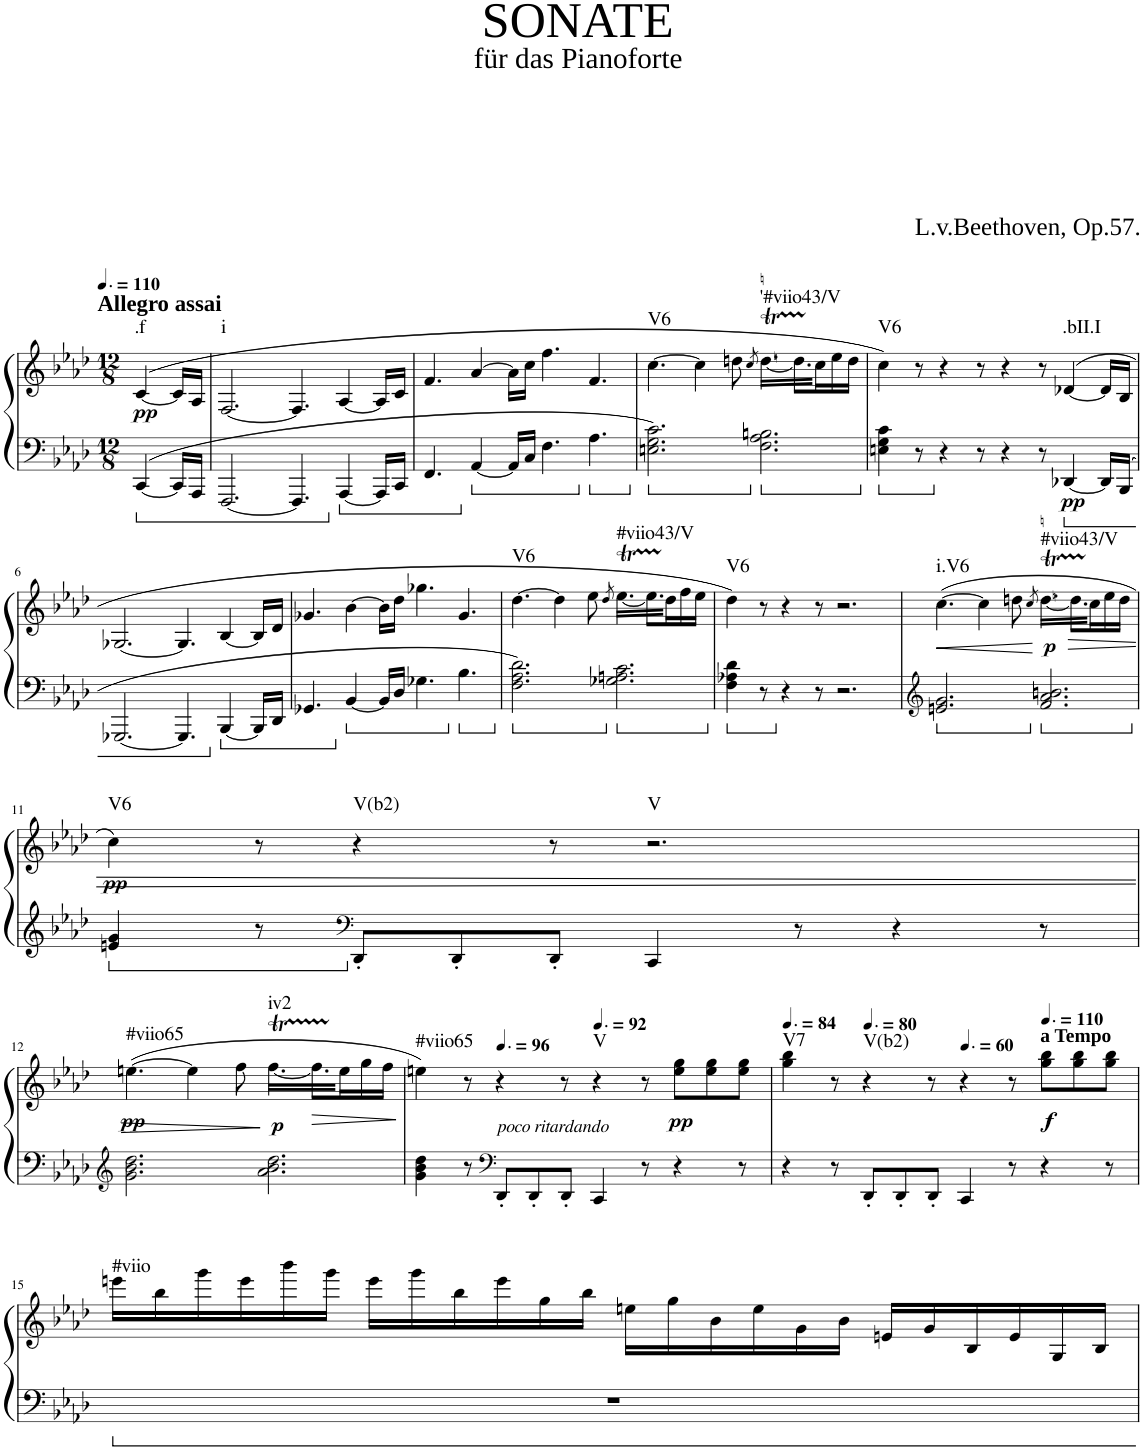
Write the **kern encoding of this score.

**kern	**kern	**dynam	**harte
*part1	*part1	*part1	*part1
*staff2	*staff1	*staff1/2	*
*I"Piano	*	*	*
*I'Pno.	*	*	*
*clefF4	*clefG2	*	*
*k[b-e-a-d-]	*k[b-e-a-d-]	*	*
*M12/8	*M12/8	*	*
*MM165	*MM165	*	*
=1	=1	=1	=1
!	!LO:TX:a:B:t=Allegro assai	!	!
!	!	!LO:DY:b	!LO:H:kt=.f
[4CC/	([4c/	pp	N
16CC/LL]	16c/LL]	.	.
16AAA-/JJ	16A-/JJ	.	.
=2	=2	=2	=2
!	!	!	!LO:H:kt=i
[2.FFF/	[2.F/	.	N
4.FFF/]	4.F/]	.	.
[4AAA-/	[4A-/	.	.
16AAA-/LL]	16A-/LL]	.	.
16CC/JJ	16c/JJ	.	.
=3	=3	=3	=3
4.FF/	4.f/	.	.
[4AA-/	[4a-/	.	.
16AA-/LL]	16a-\LL]	.	.
16C/JJ	16cc\JJ	.	.
4.F\	4.ff\	.	.
4.A-\	4.f/	.	.
=4	=4	=4	=4
*	*^	*	*
!	!	!	!	!LO:H:kt=V6
2.En\ 2.G\ 2.c\	[4.cc\	2.ryy	.	N
.	4cc\]	.	.	.
.	8ddn\	.	.	.
.	8qcc/	.	.	.
!	!	!	!	!LO:H:kt='#viio43/V
2.F\ 2.A-\ 2.Bn\	[4.ddt\	16cc!LL	.	N
.	.	16dd!	.	.
*	*	*Xtuplet	*	*
.	.	24een!	.	.
.	.	24dd!	.	.
.	.	24ee!	.	.
.	.	24dd!	.	.
.	.	24ee!	.	.
.	.	24dd!	.	.
.	8.ddTTT\L]	24ee!	.	.
.	.	24dd!	.	.
.	.	24ee!	.	.
.	.	16dd!JJ	.	.
.	16cc\L	8.ryy	.	.
.	16ee\	.	.	.
.	16dd\JJ	.	.	.
*	*v	*v	*	*
=5	=5	=5	=5
!	!	!	!LO:H:kt=V6
4En\ 4G\ 4c\	4cc\)	.	N
8r	8r	.	.
4r	4r	.	.
8r	8r	.	.
4r	4r	.	.
8r	8r	.	.
!	!	!LO:DY:b=2	!LO:H:kt=.bII.I
[4DD-X/	([4d-X/	pp	N
16DD-/LL]	16d-/LL]	.	.
16BBB-/JJ	16B-/JJ	.	.
!!LO:LB:g=z
=6	=6	=6	=6
[2.GGG-X/	[2.G-X/	.	.
4.GGG-/]	4.G-/]	.	.
[4BBB-/	[4B-/	.	.
16BBB-/LL]	16B-/LL]	.	.
16DD-/JJ	16d-/JJ	.	.
=7	=7	=7	=7
4.GG-X/	4.g-X/	.	.
[4BB-/	[4b-\	.	.
16BB-/LL]	16b-\LL]	.	.
16D-/JJ	16dd-\JJ	.	.
4.G-X\	4.gg-X\	.	.
4.B-\	4.g-/	.	.
=8	=8	=8	=8
*	*^	*	*
!	!	!	!	!LO:H:kt=V6
2.F\ 2.A-\ 2.d-\	[4.dd-\	2.ryy	.	N
.	4dd-\]	.	.	.
.	8ee-\	.	.	.
.	8qdd-/	.	.	.
!	!	!	!	!LO:H:kt=#viio43/V
2.G-X\ 2.An\ 2.c\	[4.ee-T\	16dd-!LL	.	N
.	.	16ee-!	.	.
.	.	24ff!	.	.
.	.	24ee-!	.	.
.	.	24ff!	.	.
.	.	24ee-!	.	.
.	.	24ff!	.	.
.	.	24ee-!	.	.
.	8.ee-TTT\L]	24ff!	.	.
.	.	24ee-!	.	.
.	.	24ff!	.	.
.	.	16ee-!JJ	.	.
.	16dd-\L	8.ryy	.	.
.	16ff\	.	.	.
.	16ee-\JJ	.	.	.
*	*v	*v	*	*
=9	=9	=9	=9
!	!	!	!LO:H:kt=V6
4F\ 4A-X\ 4d-\	4dd-\)	.	N
8r	8r	.	.
4r	4r	.	.
8r	8r	.	.
2.r	2.r	.	.
=10	=10	=10	=10
*clefG2	*	*	*
!	!	!LO:HP:b	!LO:H:kt=i.V6
*	*^	*	*
2.en/ 2.g/	([4.cc\	2.ryy	<	N
.	4cc\]	.	.	.
.	8ddn\	.	.	.
.	8qcc/	.	.	.
!	!	!	!LO:DY:n=1:b	!LO:H:kt=#viio43/V
2.f/ 2.a-/ 2.bn/	[4.ddt\	16cc!LL	[ p	N
.	.	16dd!	.	.
.	.	24een!	.	.
.	.	24dd!	.	.
.	.	24ee!	.	.
.	.	24dd!	.	.
.	.	24ee!	.	.
!	!	!	!LO:HP:b	!
.	.	24dd!	>	.
.	8.ddTTT\L]	24ee!	.	.
.	.	24dd!	.	.
.	.	24ee!	.	.
.	.	16dd!JJ	.	.
.	16cc\L	8.ryy	.	.
.	16ee\	.	.	.
.	16dd\JJ	.	.	.
*	*v	*v	*	*
!!LO:LB:g=z
=11	=11	=11	=11
!	!	!LO:DY:b	!LO:H:kt=V6
4en/ 4g/	4cc\)	pp	N
8r	8r	.	.
*clefF4	*	*	*
!	!	!	!LO:H:kt=V(b2)
8DD-'/L	4r	.	N
8DD-'/	.	.	.
8DD-'/J	8r	.	.
!	!	!	!LO:H:kt=V
4CC/	2.r	.	N
8r	.	.	.
4r	.	.	.
8r	.	.	.
!!LO:LB:g=z
=12	=12	=12	=12
*clefG2	*	*	*
*	*^	*	*
!	!	!	!LO:DY:b	!LO:H:kt=#viio65
2.g\ 2.b-\ 2.dd-\	([4.een\	2.ryy	pp	N
.	4ee\]	.	.	.
.	8ff\	.	.	.
!	!	!	!LO:DY:n=1:b	!LO:H:kt=iv2
2.a-\ 2.b-\ 2.dd-\	[4.ffT\	16gg!LL	] p	N
.	.	16ff!	.	.
.	.	24gg!	.	.
.	.	24ff!	.	.
.	.	24gg!	.	.
.	.	24ff!	.	.
.	.	24gg!	.	.
.	.	24ff!	.	.
!	!	!	!LO:HP:b	!
.	8.ffTTT\L]	24gg!	>	.
.	.	24ff!	.	.
.	.	24gg!	.	.
.	.	16ff!JJ	.	.
.	16ee\L	8.ryy	.	.
.	16gg\	.	.	.
.	16ff\JJ	.	.	.
*	*v	*v	*	*
.	.	]	.
=13	=13	=13	=13
!	!	!	!LO:H:kt=#viio65
4g\ 4b-\ 4dd-\	4een\)	.	N
8r	8r	.	.
*clefF4	*	*	*
*	*MM144	*	*
!LO:TX:a:i:t=poco ritardando	!	!	!
8DD-'/L	4r	.	.
8DD-'/	.	.	.
8DD-'/J	8r	.	.
*	*MM138	*	*
!	!	!	!LO:H:kt=V
4CC/	4r	.	N
8r	8r	.	.
!	!	!LO:DY:b	!
4r	8ee\ 8gg\L	pp	.
.	8ee\ 8gg\	.	.
8r	8ee\ 8gg\J	.	.
=14	=14	=14	=14
*	*MM126	*	*
!	!	!	!LO:H:kt=V7
4r	4gg\ 4bb-\	.	N
8r	8r	.	.
*	*MM120	*	*
!	!	!	!LO:H:kt=V(b2)
8DD-'/L	4r	.	N
8DD-'/	.	.	.
8DD-'/J	8r	.	.
*	*MM90	*	*
4CC/	4r	.	.
8r	8r	.	.
*	*MM165	*	*
!	!LO:TX:a:B:t=a Tempo	!	!
!	!	!LO:DY:b	!
4r	8gg\ 8bb-\L	f	.
.	8gg\ 8bb-\	.	.
8r	8gg\ 8bb-\J	.	.
!!LO:LB:g=z
=15	=15	=15	=15
!	!	!	!LO:H:kt=#viio
1.r	16eeen\LL	.	N
.	16bb-\	.	.
.	16ggg\	.	.
.	16eee\	.	.
.	16bbb-\	.	.
.	16ggg\JJ	.	.
.	16eee\LL	.	.
.	16ggg\	.	.
.	16bb-\	.	.
.	16eee\	.	.
.	16gg\	.	.
.	16bb-\JJ	.	.
.	16een\LL	.	.
.	16gg\	.	.
.	16b-\	.	.
.	16ee\	.	.
.	16g\	.	.
.	16b-\JJ	.	.
.	16en/LL	.	.
.	16g/	.	.
.	16B-/	.	.
.	16e/	.	.
.	16G/	.	.
.	16B-/JJ	.	.
=	=	=	=
*-	*-	*-	*-
